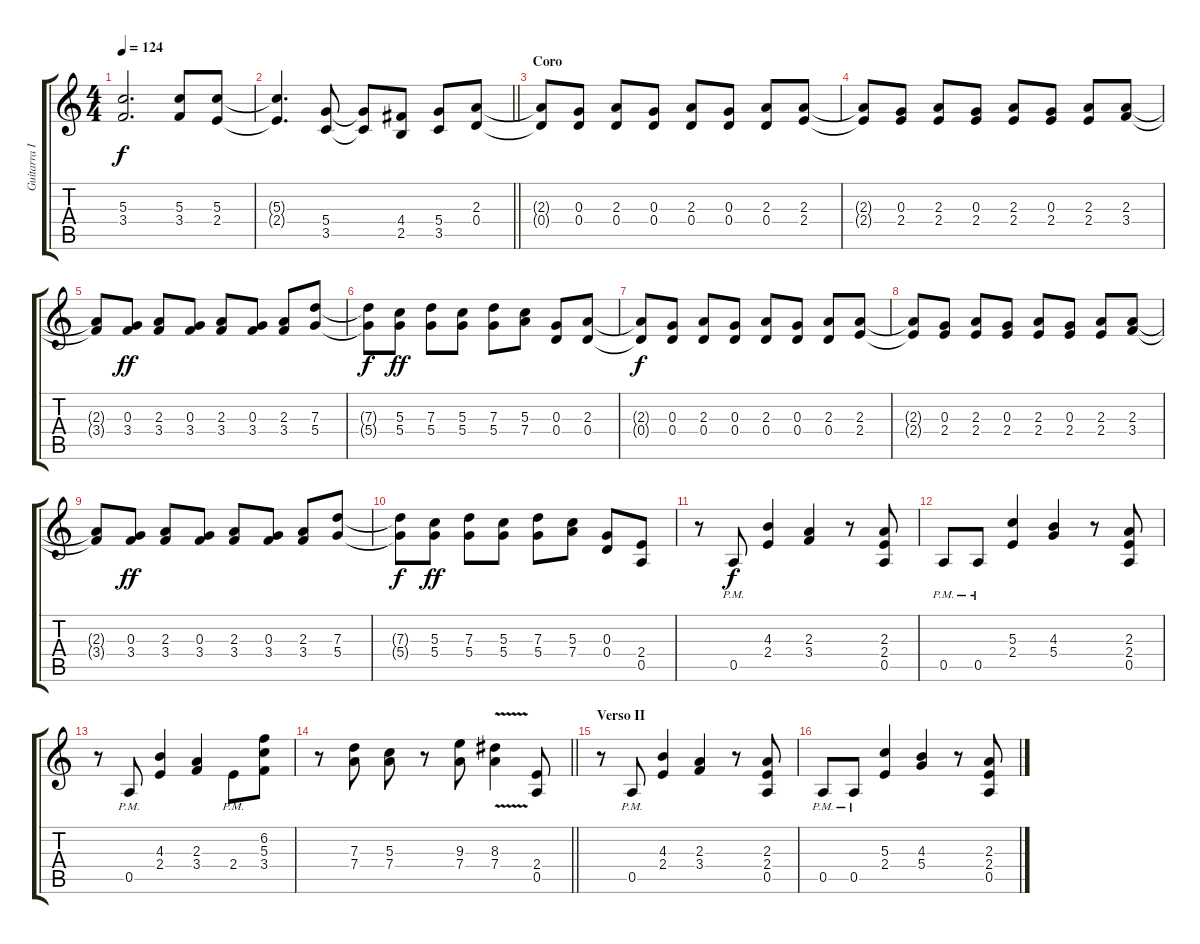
\track ("Guitarra I" "Guitarra I") {instrument electricguitarjazz}
\staff {score tabs}
\tuning (E4 B3 G3 D3 A2 E2) {hide}
\ts (4 4)
\tempo 124
\clef g2
\ks c
(5.3{t} 3.4{t}).2{d dy f} (5.3 3.4).8 (5.3 2.4).8 |
\barLineRight lightlight
(5.3{t} 2.4{t}).4{d} (5.4 3.5).8 (5.4{t} 3.5{t}).8 (4.4 2.5).8 (5.4 3.5).8 (2.3 0.4).8 |
\section ("" "Coro")
(2.3{t} 0.4{t}).8 (0.3 0.4).8 (2.3 0.4).8 (0.3 0.4).8 (2.3 0.4).8 (0.3 0.4).8 (2.3 0.4).8 (2.3 2.4).8 |
(2.3{t} 2.4{t}).8 (0.3 2.4).8 (2.3 2.4).8 (0.3 2.4).8 (2.3 2.4).8 (0.3 2.4).8 (2.3 2.4).8 (2.3 3.4).8 |
(2.3{t} 3.4{t}).8 (0.3 3.4).8{dy ff} (2.3 3.4).8 (0.3 3.4).8 (2.3 3.4).8 (0.3 3.4).8 (2.3 3.4).8 (7.3 5.4).8 |
(7.3{t} 5.4{t}).8{dy f} (5.3 5.4).8{dy ff} (7.3 5.4).8 (5.3 5.4).8 (7.3 5.4).8 (5.3 7.4).8 (0.3 0.4).8 (2.3 0.4).8 |
(2.3{t} 0.4{t}).8{dy f} (0.3 0.4).8 (2.3 0.4).8 (0.3 0.4).8 (2.3 0.4).8 (0.3 0.4).8 (2.3 0.4).8 (2.3 2.4).8 |
(2.3{t} 2.4{t}).8 (0.3 2.4).8 (2.3 2.4).8 (0.3 2.4).8 (2.3 2.4).8 (0.3 2.4).8 (2.3 2.4).8 (2.3 3.4).8 |
(2.3{t} 3.4{t}).8 (0.3 3.4).8{dy ff} (2.3 3.4).8 (0.3 3.4).8 (2.3 3.4).8 (0.3 3.4).8 (2.3 3.4).8 (7.3 5.4).8 |
(7.3{t} 5.4{t}).8{dy f} (5.3 5.4).8{dy ff} (7.3 5.4).8 (5.3 5.4).8 (7.3 5.4).8 (5.3 7.4).8 (0.3 0.4).8 (2.4 0.5).8 |
r.8 0.5{pm}.8{dy f} (4.3 2.4).4 (2.3 3.4).4 r.8 (2.3 2.4 0.5).8 |
0.5{pm}.8 0.5{pm}.8 (5.3 2.4).4 (4.3 5.4).4 r.8 (2.3 2.4 0.5).8 |
r.8 0.5{pm}.8 (4.3 2.4).4 (2.3 3.4).4 2.4{pm}.8 (6.2 5.3 3.4).8 |
\barLineRight lightlight
r.8 (7.3 7.4).8 (5.3 7.4).8 r.8 (9.3 7.4).8 (8.3{v} 7.4).4 (2.4 0.5).8 |
\section ("" "Verso II")
r.8 0.5{pm}.8 (4.3 2.4).4 (2.3 3.4).4 r.8 (2.3 2.4 0.5).8 |
0.5{pm}.8 0.5{pm}.8 (5.3 2.4).4 (4.3 5.4).4 r.8 (2.3 2.4 0.5).8
